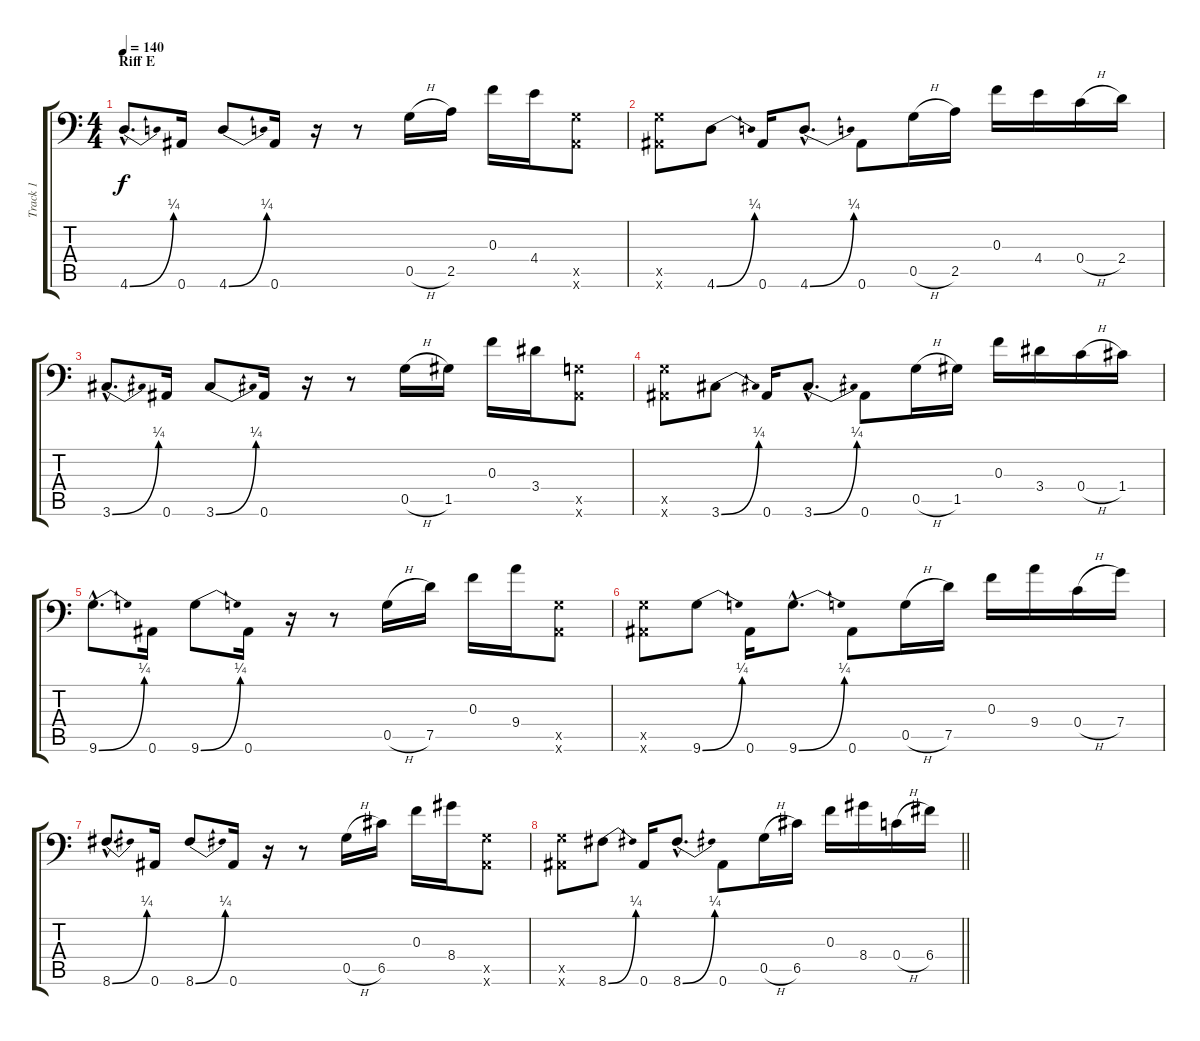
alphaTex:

\track ("Track 1" "Track 1") {instrument distortionguitar}
\staff {score tabs}
\tuning (D4 A3 F3 C3 G2 Bb1) {hide}
\ts (4 4)
\section ("" "Riff E")
\tempo 140
\clef f4
\ks c
4.6{be (bend 0 0 60 1) hac}.8{d dy f} 0.6.16 4.6{be (bend 0 0 60 1)}.8 0.6.16 r.16 r.8 0.5{h}.16 2.5.16 0.3.16 4.4.16 (0.5{x} 0.6{x}).8 |
(0.5{x} 0.6{x}).8 4.6{be (bend 0 0 60 1)}.8 0.6.16 4.6{be (bend 0 0 60 1) hac}.8{d} 0.6.8 0.5{h}.16 2.5.16 0.3.16 4.4.16 0.4{h}.16 2.4.16 |
3.6{be (bend 0 0 60 1) hac}.8{d} 0.6.16 3.6{be (bend 0 0 60 1)}.8 0.6.16 r.16 r.8 0.5{h}.16 1.5.16 0.3.16 3.4.16 (0.5{x} 0.6{x}).8 |
(0.5{x} 0.6{x}).8 3.6{be (bend 0 0 60 1)}.8 0.6.16 3.6{be (bend 0 0 60 1) hac}.8{d} 0.6.8 0.5{h}.16 1.5.16 0.3.16 3.4.16 0.4{h}.16 1.4.16 |
9.6{be (bend 0 0 60 1) hac}.8{d} 0.6.16 9.6{be (bend 0 0 60 1)}.8 0.6.16 r.16 r.8 0.5{h}.16 7.5.16 0.3.16 9.4.16 (0.5{x} 0.6{x}).8 |
(0.5{x} 0.6{x}).8 9.6{be (bend 0 0 60 1)}.8 0.6.16 9.6{be (bend 0 0 60 1) hac}.8{d} 0.6.8 0.5{h}.16 7.5.16 0.3.16 9.4.16 0.4{h}.16 7.4.16 |
8.6{be (bend 0 0 60 1) hac}.8{d} 0.6.16 8.6{be (bend 0 0 60 1)}.8 0.6.16 r.16 r.8 0.5{h}.16 6.5.16 0.3.16 8.4.16 (0.5{x} 0.6{x}).8 |
\barLineRight lightlight
(0.5{x} 0.6{x}).8 8.6{be (bend 0 0 60 1)}.8 0.6.16 8.6{be (bend 0 0 60 1) hac}.8{d} 0.6.8 0.5{h}.16 6.5.16 0.3.16 8.4.16 0.4{h}.16 6.4.16
